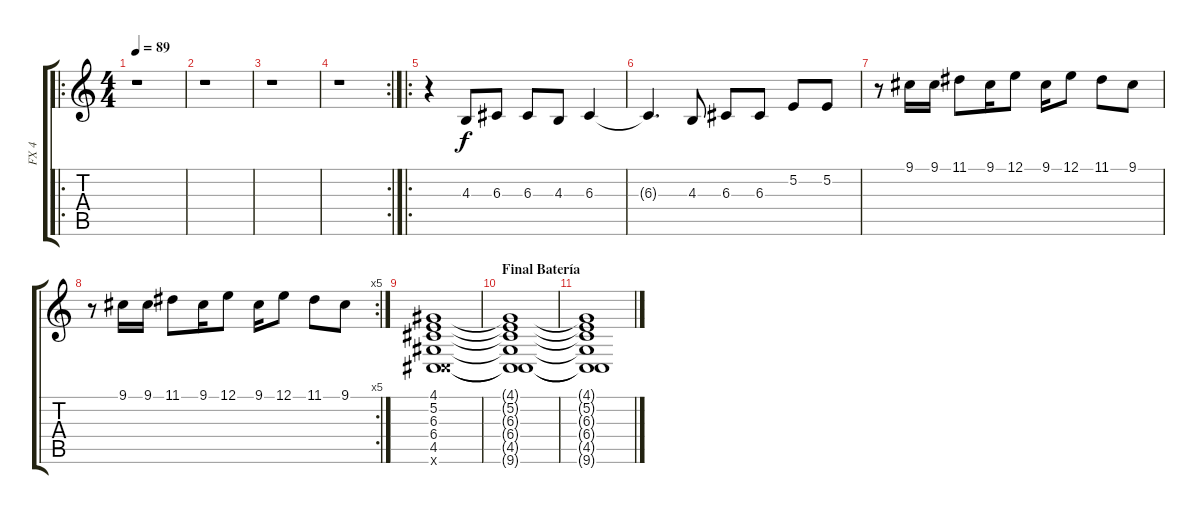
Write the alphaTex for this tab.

\track ("FX 4" "FX 4") {instrument fx4atmosphere}
\staff {score tabs}
\tuning (E4 B3 G3 D3 A2 E2) {hide}
\ro
\ts (4 4)
\tempo 89
\clef g2
\ks c
r.1{dy f} |
r.1 |
r.1 |
\rc 2
r.1 |
\ro
r.4 4.3.8 6.3.8 6.3.8 4.3.8 6.3.4 |
6.3{t}.4{d} 4.3.8 6.3.8 6.3.8 5.2.8 5.2.8 |
r.8 9.1.16 9.1.16 11.1.8 9.1.16 12.1.8 9.1.16 12.1.8 11.1.8 9.1.8 |
\rc 5
r.8 9.1.16 9.1.16 11.1.8 9.1.16 12.1.8 9.1.16 12.1.8 11.1.8 9.1.8 |
(4.1 5.2 6.3 6.4 4.5 9.6{x}).1 |
\section ("" "Final Batería")
(4.1{t} 5.2{t} 6.3{t} 6.4{t} 4.5{t} 9.6{t}).1 |
(4.1{t} 5.2{t} 6.3{t} 6.4{t} 4.5{t} 9.6{t}).1
